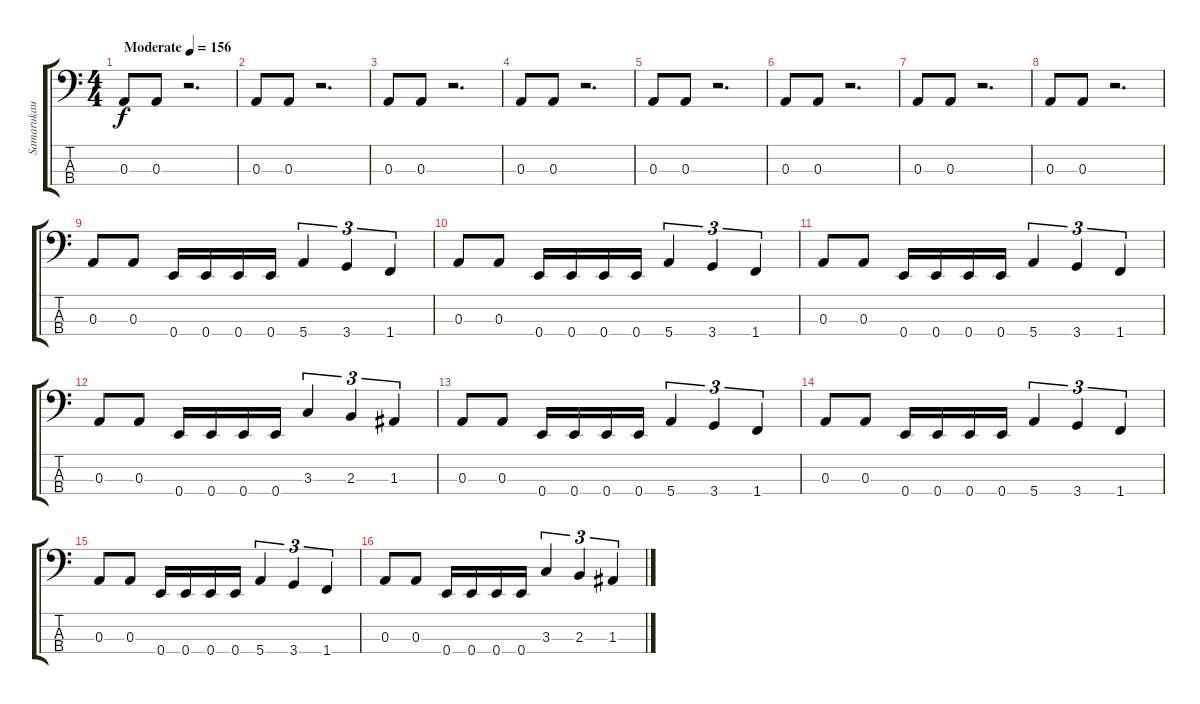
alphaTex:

\track ("Samarukau" "Samarukau") {instrument slapbass1}
\staff {score tabs}
\tuning (G2 D2 A1 E1) {hide}
\ts (4 4)
\tempo (156 "Moderate")
\clef f4
\ks c
0.3.8{dy f instrument slapbass1} 0.3.8 r.2{d} |
0.3.8 0.3.8 r.2{d} |
0.3.8 0.3.8 r.2{d} |
0.3.8 0.3.8 r.2{d} |
0.3.8 0.3.8 r.2{d} |
0.3.8 0.3.8 r.2{d} |
0.3.8 0.3.8 r.2{d} |
0.3.8 0.3.8 r.2{d} |
0.3.8 0.3.8 0.4.16 0.4.16 0.4.16 0.4.16 5.4.4{tu (3 2)} 3.4.4{tu (3 2)} 1.4.4{tu (3 2)} |
0.3.8 0.3.8 0.4.16 0.4.16 0.4.16 0.4.16 5.4.4{tu (3 2)} 3.4.4{tu (3 2)} 1.4.4{tu (3 2)} |
0.3.8 0.3.8 0.4.16 0.4.16 0.4.16 0.4.16 5.4.4{tu (3 2)} 3.4.4{tu (3 2)} 1.4.4{tu (3 2)} |
0.3.8 0.3.8 0.4.16 0.4.16 0.4.16 0.4.16 3.3.4{tu (3 2)} 2.3.4{tu (3 2)} 1.3.4{tu (3 2)} |
0.3.8 0.3.8 0.4.16 0.4.16 0.4.16 0.4.16 5.4.4{tu (3 2)} 3.4.4{tu (3 2)} 1.4.4{tu (3 2)} |
0.3.8 0.3.8 0.4.16 0.4.16 0.4.16 0.4.16 5.4.4{tu (3 2)} 3.4.4{tu (3 2)} 1.4.4{tu (3 2)} |
0.3.8 0.3.8 0.4.16 0.4.16 0.4.16 0.4.16 5.4.4{tu (3 2)} 3.4.4{tu (3 2)} 1.4.4{tu (3 2)} |
0.3.8 0.3.8 0.4.16 0.4.16 0.4.16 0.4.16 3.3.4{tu (3 2)} 2.3.4{tu (3 2)} 1.3.4{tu (3 2)}
